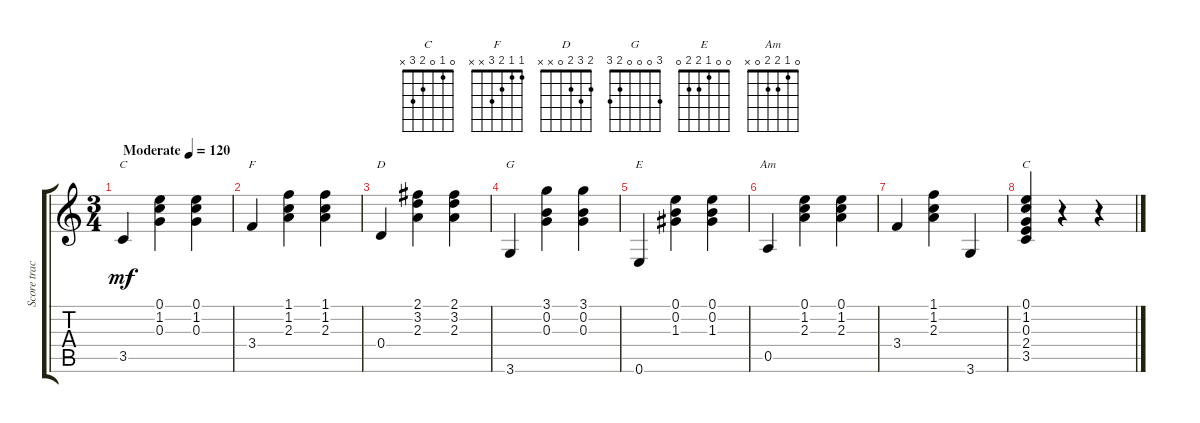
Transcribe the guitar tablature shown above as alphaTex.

\track ("Score track 1" "Score trac") {instrument acousticguitarsteel}
\staff {score tabs}
\tuning (E4 B3 G3 D3 A2 E2) {hide}
\chord ("C" x x 0 x 3 x)
\chord ("F" 1 1 2 3 x x)
\chord ("D" 2 3 2 0 x x)
\chord ("G" 3 0 0 0 2 3)
\chord ("E" 0 0 1 2 2 0)
\chord ("Am" 0 1 2 2 0 x)
\chord ("C" 0 1 0 2 3 x)
\ts (3 4)
\tempo (120 "Moderate")
\clef g2
\ks c
3.5.4{ch "C" dy mf instrument acousticguitarsteel} (0.1 1.2 0.3).4 (0.1 1.2 0.3).4 |
3.4.4{ch "F"} (1.1 1.2 2.3).4 (1.1 1.2 2.3).4 |
0.4.4{ch "D"} (2.1 3.2 2.3).4 (2.1 3.2 2.3).4 |
3.6.4{ch "G"} (3.1 0.2 0.3).4 (3.1 0.2 0.3).4 |
0.6.4{ch "E"} (0.1 0.2 1.3).4 (0.1 0.2 1.3).4 |
0.5.4{ch "Am"} (0.1 1.2 2.3).4 (0.1 1.2 2.3).4 |
3.4.4 (1.1 1.2 2.3).4 3.6.4 |
(0.1 1.2 0.3 2.4 3.5).4{ch "C"} r.4 r.4
